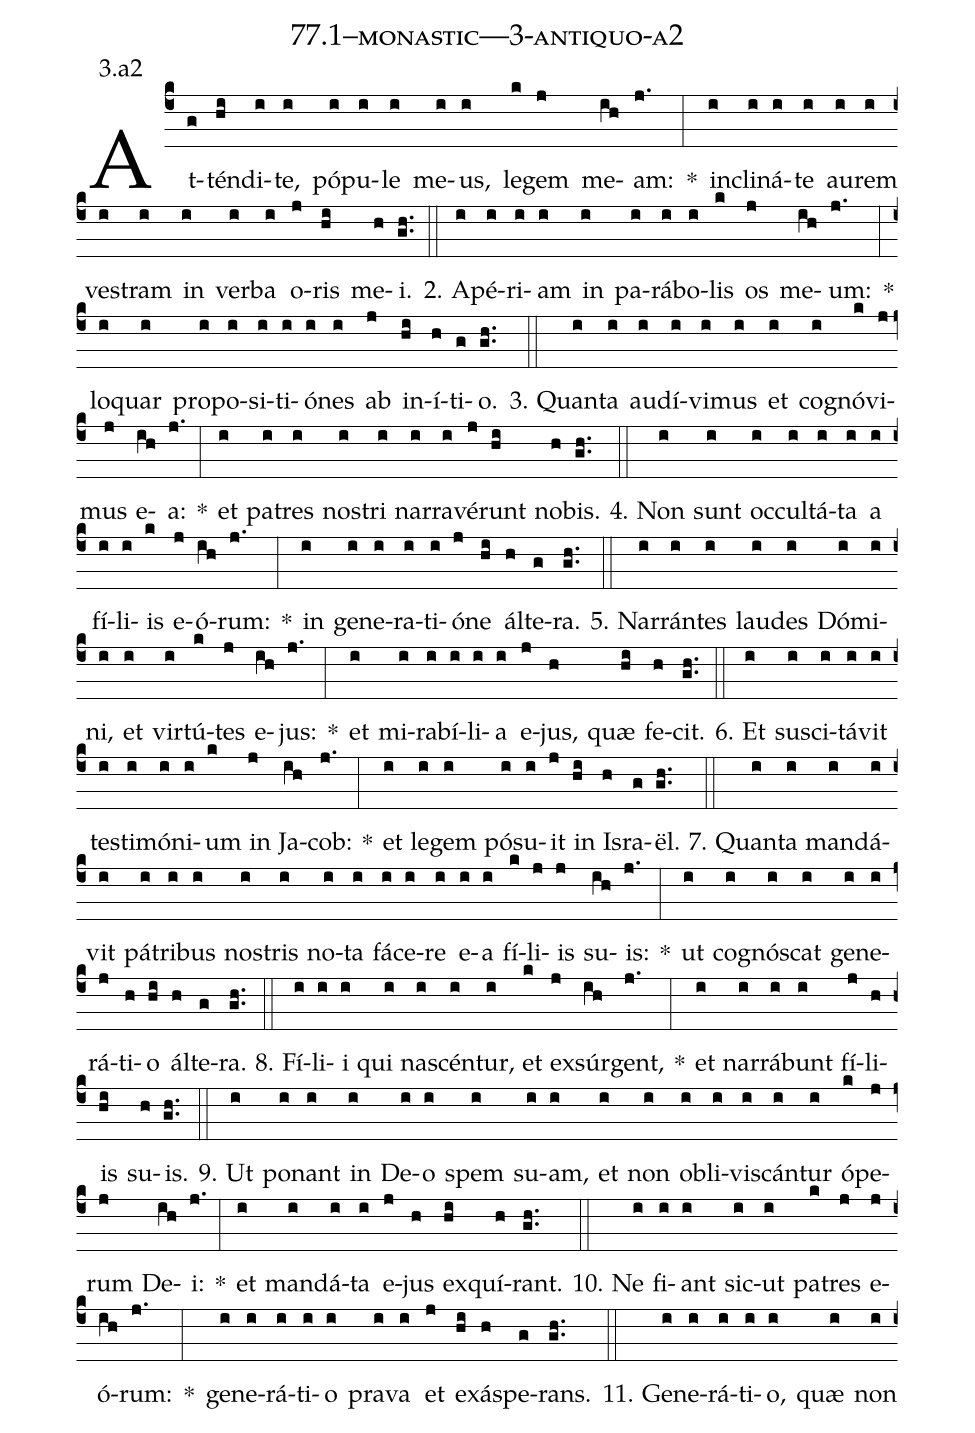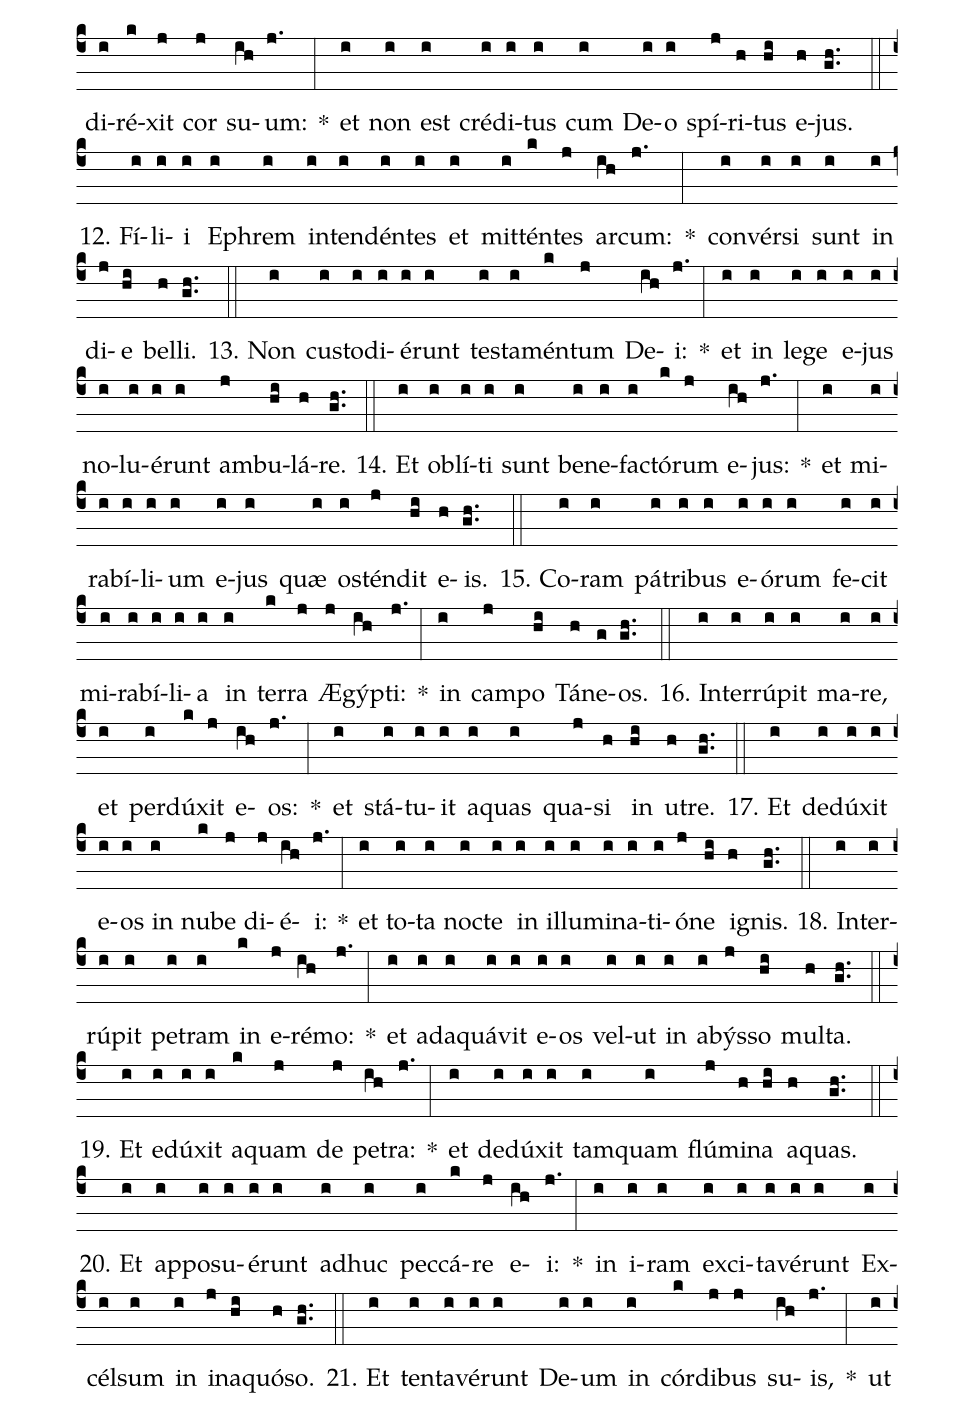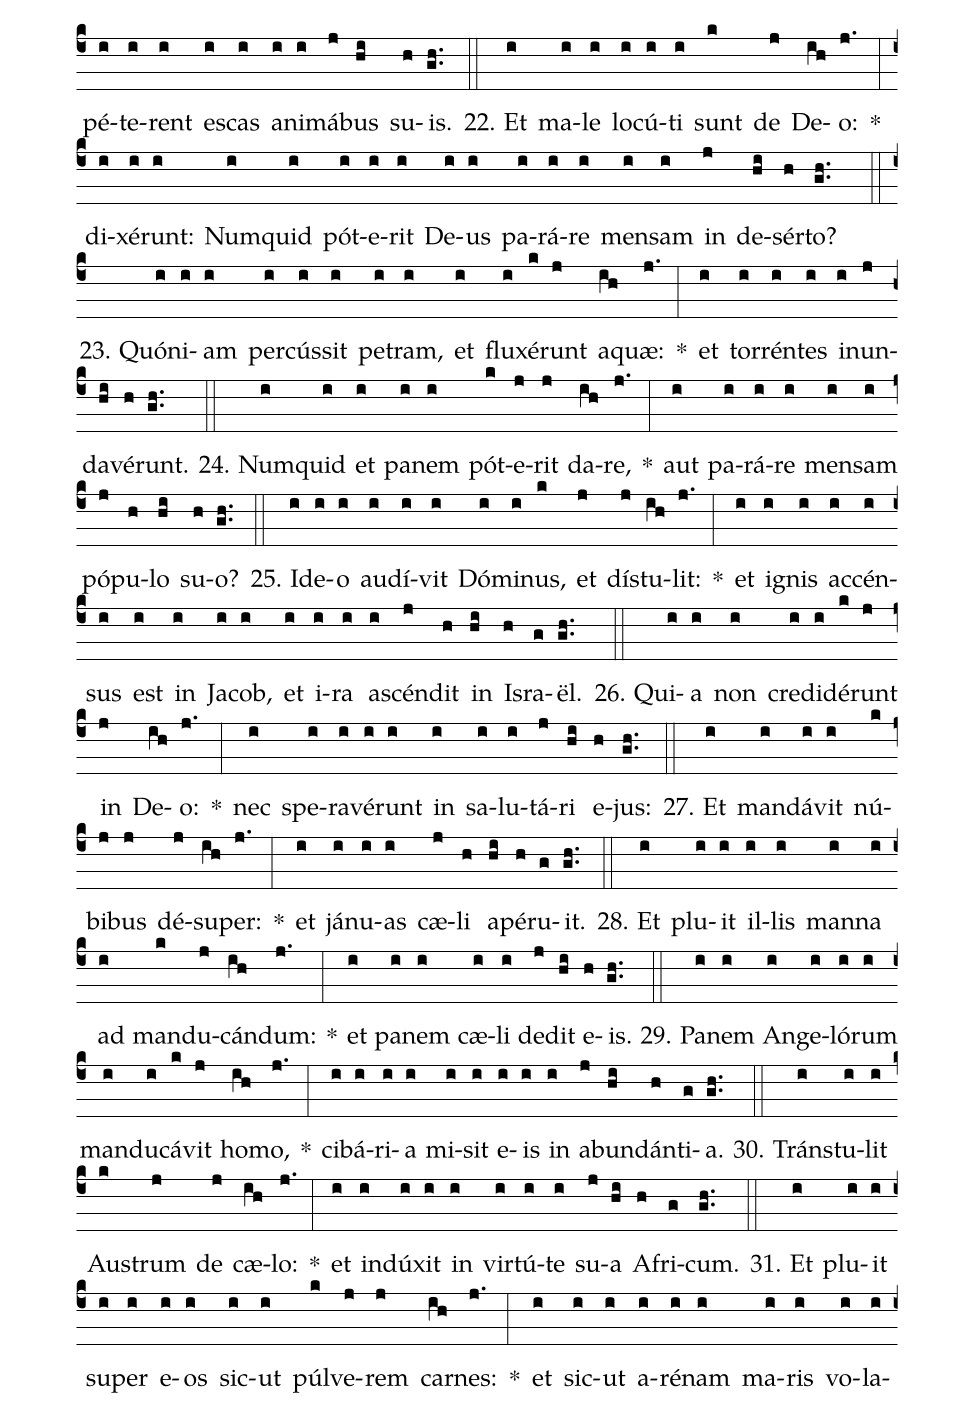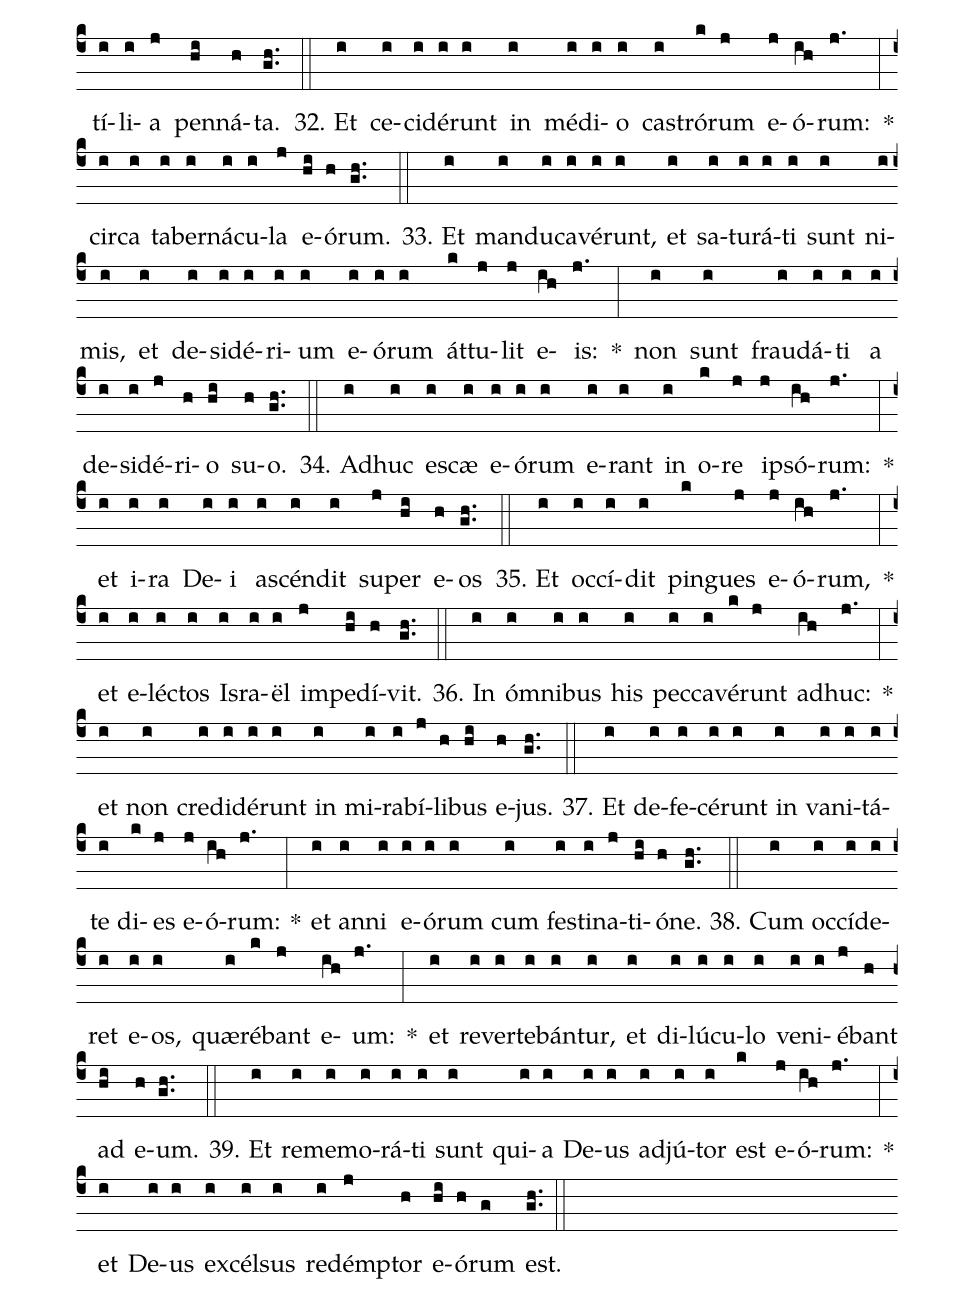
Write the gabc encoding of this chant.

name: 77.1--monastic---3-antiquo-a2;
annotation: 3.a2;
%%
(c4)At(g)tén(hi)di(i)te,(i) pó(i)pu(i)le(i) me(i)us,(i) le(k)gem(j) me(ih)am:(j.) *(:) in(i)cli(i)ná(i)te(i) au(i)rem(i) ves(i)tram(i) in(i) ver(i)ba(i) o(j)ris(hi) me(h)i.(gh..) (::)
2. A(i)pé(i)ri(i)am(i) in(i) pa(i)rá(i)bo(i)lis(k) os(j) me(ih)um:(j.) *(:) lo(i)quar(i) pro(i)po(i)si(i)ti(i)ó(i)nes(i) ab(j) in(hi)í(h)ti(g)o.(gh..) (::)
3. Quan(i)ta(i) au(i)dí(i)vi(i)mus(i) et(i) co(i)gnó(k)vi(j)mus(j) e(ih)a:(j.) *(:) et(i) pa(i)tres(i) nos(i)tri(i) nar(i)ra(i)vé(j)runt(hi) no(h)bis.(gh..) (::)
4. Non(i) sunt(i) oc(i)cul(i)tá(i)ta(i) a(i) fí(i)li(i)is(k) e(j)ó(ih)rum:(j.) *(:) in(i) ge(i)ne(i)ra(i)ti(i)ó(j)ne(hi) ál(h)te(g)ra.(gh..) (::)
5. Nar(i)rán(i)tes(i) lau(i)des(i) Dó(i)mi(i)ni,(i) et(i) vir(i)tú(k)tes(j) e(ih)jus:(j.) *(:) et(i) mi(i)ra(i)bí(i)li(i)a(i) e(j)jus,(h) quæ(hi) fe(h)cit.(gh..) (::)
6. Et(i) su(i)sci(i)tá(i)vit(i) tes(i)ti(i)mó(i)ni(i)um(k) in(j) Ja(ih)cob:(j.) *(:) et(i) le(i)gem(i) pó(i)su(i)it(j) in(hi) Is(h)ra(g)ël.(gh..) (::)
7. Quan(i)ta(i) man(i)dá(i)vit(i) pá(i)tri(i)bus(i) nos(i)tris(i) no(i)ta(i) fá(i)ce(i)re(i) e(i)a(i) fí(k)li(j)is(j) su(ih)is:(j.) *(:) ut(i) co(i)gnós(i)cat(i) ge(i)ne(i)rá(j)ti(h)o(hi) ál(h)te(g)ra.(gh..) (::)
8. Fí(i)li(i)i(i) qui(i) na(i)scén(i)tur,(i) et(k) ex(j)súr(ih)gent,(j.) *(:) et(i) nar(i)rá(i)bunt(i) fí(j)li(h)is(hi) su(h)is.(gh..) (::)
9. Ut(i) po(i)nant(i) in(i) De(i)o(i) spem(i) su(i)am,(i) et(i) non(i) ob(i)li(i)vis(i)cán(i)tur(i) ó(k)pe(j)rum(j) De(ih)i:(j.) *(:) et(i) man(i)dá(i)ta(i) e(j)jus(h) ex(hi)quí(h)rant.(gh..) (::)
10. Ne(i) fi(i)ant(i) sic(i)ut(i) pa(k)tres(j) e(j)ó(ih)rum:(j.) *(:) ge(i)ne(i)rá(i)ti(i)o(i) pra(i)va(i) et(j) ex(hi)ás(h)pe(g)rans.(gh..) (::)
11. Ge(i)ne(i)rá(i)ti(i)o,(i) quæ(i) non(i) di(i)ré(k)xit(j) cor(j) su(ih)um:(j.) *(:) et(i) non(i) est(i) cré(i)di(i)tus(i) cum(i) De(i)o(i) spí(j)ri(h)tus(hi) e(h)jus.(gh..) (::)
12. Fí(i)li(i)i(i) E(i)phrem(i) in(i)ten(i)dén(i)tes(i) et(i) mit(i)tén(k)tes(j) ar(ih)cum:(j.) *(:) con(i)vér(i)si(i) sunt(i) in(i) di(j)e(hi) bel(h)li.(gh..) (::)
13. Non(i) cus(i)to(i)di(i)é(i)runt(i) tes(i)ta(i)mén(k)tum(j) De(ih)i:(j.) *(:) et(i) in(i) le(i)ge(i) e(i)jus(i) no(i)lu(i)é(i)runt(i) am(j)bu(hi)lá(h)re.(gh..) (::)
14. Et(i) ob(i)lí(i)ti(i) sunt(i) be(i)ne(i)fac(i)tó(k)rum(j) e(ih)jus:(j.) *(:) et(i) mi(i)ra(i)bí(i)li(i)um(i) e(i)jus(i) quæ(i) os(i)tén(j)dit(hi) e(h)is.(gh..) (::)
15. Co(i)ram(i) pá(i)tri(i)bus(i) e(i)ó(i)rum(i) fe(i)cit(i) mi(i)ra(i)bí(i)li(i)a(i) in(i) ter(k)ra(j) Æ(j)gýp(ih)ti:(j.) *(:) in(i) cam(j)po(hi) Tá(h)ne(g)os.(gh..) (::)
16. In(i)ter(i)rú(i)pit(i) ma(i)re,(i) et(i) per(i)dú(k)xit(j) e(ih)os:(j.) *(:) et(i) stá(i)tu(i)it(i) a(i)quas(i) qua(j)si(h) in(hi) u(h)tre.(gh..) (::)
17. Et(i) de(i)dú(i)xit(i) e(i)os(i) in(i) nu(k)be(j) di(j)é(ih)i:(j.) *(:) et(i) to(i)ta(i) noc(i)te(i) in(i) il(i)lu(i)mi(i)na(i)ti(i)ó(j)ne(hi) i(h)gnis.(gh..) (::)
18. In(i)ter(i)rú(i)pit(i) pe(i)tram(i) in(k) e(j)ré(ih)mo:(j.) *(:) et(i) ad(i)a(i)quá(i)vit(i) e(i)os(i) vel(i)ut(i) in(i) a(i)býs(j)so(hi) mul(h)ta.(gh..) (::)
19. Et(i) e(i)dú(i)xit(i) a(k)quam(j) de(j) pe(ih)tra:(j.) *(:) et(i) de(i)dú(i)xit(i) tam(i)quam(i) flú(j)mi(h)na(hi) a(h)quas.(gh..) (::)
20. Et(i) ap(i)po(i)su(i)é(i)runt(i) ad(i)huc(i) pec(i)cá(k)re(j) e(ih)i:(j.) *(:) in(i) i(i)ram(i) ex(i)ci(i)ta(i)vé(i)runt(i) Ex(i)cél(i)sum(i) in(i) in(j)a(hi)quó(h)so.(gh..) (::)
21. Et(i) ten(i)ta(i)vé(i)runt(i) De(i)um(i) in(i) cór(k)di(j)bus(j) su(ih)is,(j.) *(:) ut(i) pé(i)te(i)rent(i) es(i)cas(i) a(i)ni(i)má(j)bus(hi) su(h)is.(gh..) (::)
22. Et(i) ma(i)le(i) lo(i)cú(i)ti(i) sunt(k) de(j) De(ih)o:(j.) *(:) di(i)xé(i)runt:(i) Num(i)quid(i) pót(i)e(i)rit(i) De(i)us(i) pa(i)rá(i)re(i) men(i)sam(i) in(j) de(hi)sér(h)to?(gh..) (::)
23. Quón(i)i(i)am(i) per(i)cús(i)sit(i) pe(i)tram,(i) et(i) flu(i)xé(k)runt(j) a(ih)quæ:(j.) *(:) et(i) tor(i)rén(i)tes(i) in(i)un(j)da(hi)vé(h)runt.(gh..) (::)
24. Num(i)quid(i) et(i) pa(i)nem(i) pót(k)e(j)rit(j) da(ih)re,(j.) *(:) aut(i) pa(i)rá(i)re(i) men(i)sam(i) pó(j)pu(h)lo(hi) su(h)o?(gh..) (::)
25. Id(i)e(i)o(i) au(i)dí(i)vit(i) Dó(i)mi(i)nus,(k) et(j) dís(j)tu(ih)lit:(j.) *(:) et(i) i(i)gnis(i) ac(i)cén(i)sus(i) est(i) in(i) Ja(i)cob,(i) et(i) i(i)ra(i) a(i)scén(j)dit(h) in(hi) Is(h)ra(g)ël.(gh..) (::)
26. Qui(i)a(i) non(i) cre(i)di(i)dé(k)runt(j) in(j) De(ih)o:(j.) *(:) nec(i) spe(i)ra(i)vé(i)runt(i) in(i) sa(i)lu(i)tá(j)ri(hi) e(h)jus:(gh..) (::)
27. Et(i) man(i)dá(i)vit(i) nú(k)bi(j)bus(j) dé(j)su(ih)per:(j.) *(:) et(i) já(i)nu(i)as(i) cæ(j)li(h) a(hi)pé(h)ru(g)it.(gh..) (::)
28. Et(i) plu(i)it(i) il(i)lis(i) man(i)na(i) ad(i) man(k)du(j)cán(ih)dum:(j.) *(:) et(i) pa(i)nem(i) cæ(i)li(i) de(j)dit(hi) e(h)is.(gh..) (::)
29. Pa(i)nem(i) An(i)ge(i)ló(i)rum(i) man(i)du(i)cá(k)vit(j) ho(ih)mo,(j.) *(:) ci(i)bá(i)ri(i)a(i) mi(i)sit(i) e(i)is(i) in(i) ab(j)un(hi)dán(h)ti(g)a.(gh..) (::)
30. Tráns(i)tu(i)lit(i) Aus(k)trum(j) de(j) cæ(ih)lo:(j.) *(:) et(i) in(i)dú(i)xit(i) in(i) vir(i)tú(i)te(i) su(j)a(hi) A(h)fri(g)cum.(gh..) (::)
31. Et(i) plu(i)it(i) su(i)per(i) e(i)os(i) sic(i)ut(i) púl(k)ve(j)rem(j) car(ih)nes:(j.) *(:) et(i) sic(i)ut(i) a(i)ré(i)nam(i) ma(i)ris(i) vo(i)la(i)tí(i)li(i)a(j) pen(hi)ná(h)ta.(gh..) (::)
32. Et(i) ce(i)ci(i)dé(i)runt(i) in(i) mé(i)di(i)o(i) cas(i)tró(k)rum(j) e(j)ó(ih)rum:(j.) *(:) cir(i)ca(i) ta(i)ber(i)ná(i)cu(i)la(j) e(hi)ó(h)rum.(gh..) (::)
33. Et(i) man(i)du(i)ca(i)vé(i)runt,(i) et(i) sa(i)tu(i)rá(i)ti(i) sunt(i) ni(i)mis,(i) et(i) de(i)si(i)dé(i)ri(i)um(i) e(i)ó(i)rum(i) át(k)tu(j)lit(j) e(ih)is:(j.) *(:) non(i) sunt(i) frau(i)dá(i)ti(i) a(i) de(i)si(i)dé(j)ri(h)o(hi) su(h)o.(gh..) (::)
34. Ad(i)huc(i) e(i)scæ(i) e(i)ó(i)rum(i) e(i)rant(i) in(i) o(k)re(j) ip(j)só(ih)rum:(j.) *(:) et(i) i(i)ra(i) De(i)i(i) a(i)scén(i)dit(i) su(j)per(hi) e(h)os(gh..) (::)
35. Et(i) oc(i)cí(i)dit(i) pin(k)gues(j) e(j)ó(ih)rum,(j.) *(:) et(i) e(i)léc(i)tos(i) Is(i)ra(i)ël(i) im(j)pe(hi)dí(h)vit.(gh..) (::)
36. In(i) óm(i)ni(i)bus(i) his(i) pec(i)ca(i)vé(k)runt(j) ad(ih)huc:(j.) *(:) et(i) non(i) cre(i)di(i)dé(i)runt(i) in(i) mi(i)ra(i)bí(j)li(h)bus(hi) e(h)jus.(gh..) (::)
37. Et(i) de(i)fe(i)cé(i)runt(i) in(i) va(i)ni(i)tá(i)te(i) di(k)es(j) e(j)ó(ih)rum:(j.) *(:) et(i) an(i)ni(i) e(i)ó(i)rum(i) cum(i) fes(i)ti(i)na(j)ti(hi)ó(h)ne.(gh..) (::)
38. Cum(i) oc(i)cí(i)de(i)ret(i) e(i)os,(i) quæ(i)ré(k)bant(j) e(ih)um:(j.) *(:) et(i) re(i)ver(i)te(i)bán(i)tur,(i) et(i) di(i)lú(i)cu(i)lo(i) ve(i)ni(i)é(j)bant(h) ad(hi) e(h)um.(gh..) (::)
39. Et(i) re(i)me(i)mo(i)rá(i)ti(i) sunt(i) qui(i)a(i) De(i)us(i) ad(i)jú(i)tor(i) est(k) e(j)ó(ih)rum:(j.) *(:) et(i) De(i)us(i) ex(i)cél(i)sus(i) red(i)émp(j)tor(h) e(hi)ó(h)rum(g) est.(gh..) (::)
